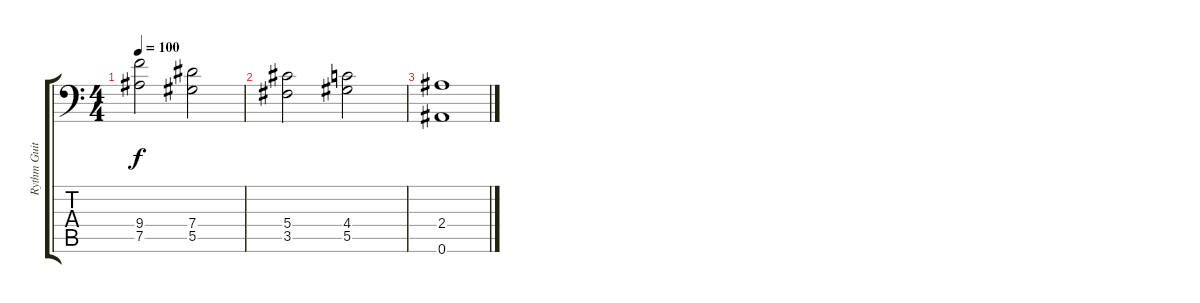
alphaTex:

\track ("Rythm Guitar" "Rythm Guit") {instrument electricguitarjazz}
\staff {score tabs}
\tuning (Bb3 F3 Db3 Ab2 Eb2 Bb1) {hide}
\ts (4 4)
\tempo 100
\clef f4
\ks c
(9.4 7.5).2{dy f} (7.4 5.5).2 |
(5.4 3.5).2 (4.4 5.5).2 |
(2.4 0.6).1
